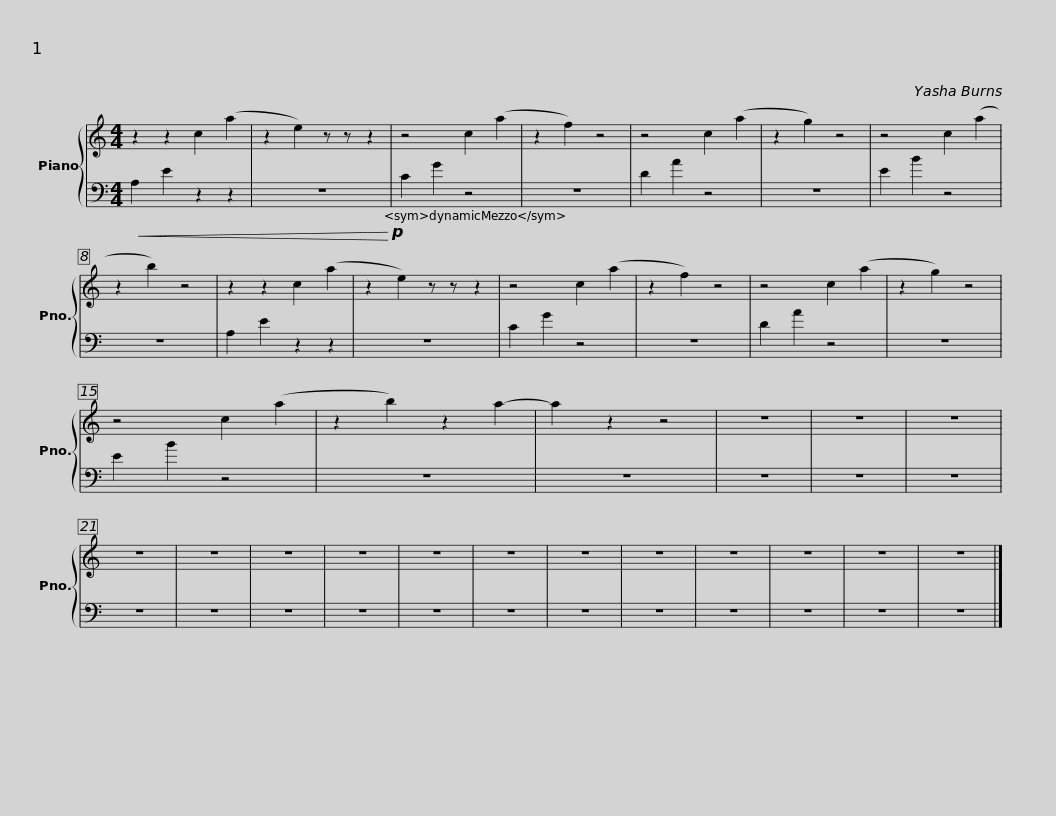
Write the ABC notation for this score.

X:1
%%score { 1 | 2 }
L:1/8
M:4/4
I:linebreak $
K:C
V:1 treble
V:2 bass
V:1
 z2 z2 c2 (a2 | z2 e2) z z z2 | z4 c2 (a2 | z2 f2) z4 | z4 c2 (a2 | %5
 z2 g2) z4 | z4 c2 (a2 | z2 b2) z4 | z2 z2 c2 (a2 | z2 e2) z z z2 |$ %10
 z4 c2 (a2 | z2 f2) z4 | z4 c2 (a2 | z2 g2) z4 | z4 c2 (a2 | %15
 z2 b2) z2 a2- | a2 z2 z4 | z8 | z8 | z8 | %20
 z8 | z8 | z8 |$ z8 | z8 | %25
 z8 | z8 | z8 | z8 | z8 | %30
 z8 | z8 |] %32
V:2
!<(! A,2 E2 z2 z2 | z8!<)!!p! | C2 G2 z4 | z8 | D2 A2 z4 | %5
 z8 | E2 B2 z4 | z8 | A,2 E2 z2 z2 | z8 |$ %10
 C2 G2 z4 | z8 | D2 A2 z4 | z8 | E2 B2 z4 | %15
 z8 | z8 | z8 | z8 | z8 | %20
 z8 | z8 | z8 |$ z8 | z8 | %25
 z8 | z8 | z8 | z8 | z8 | %30
 z8 | z8 |] %32
